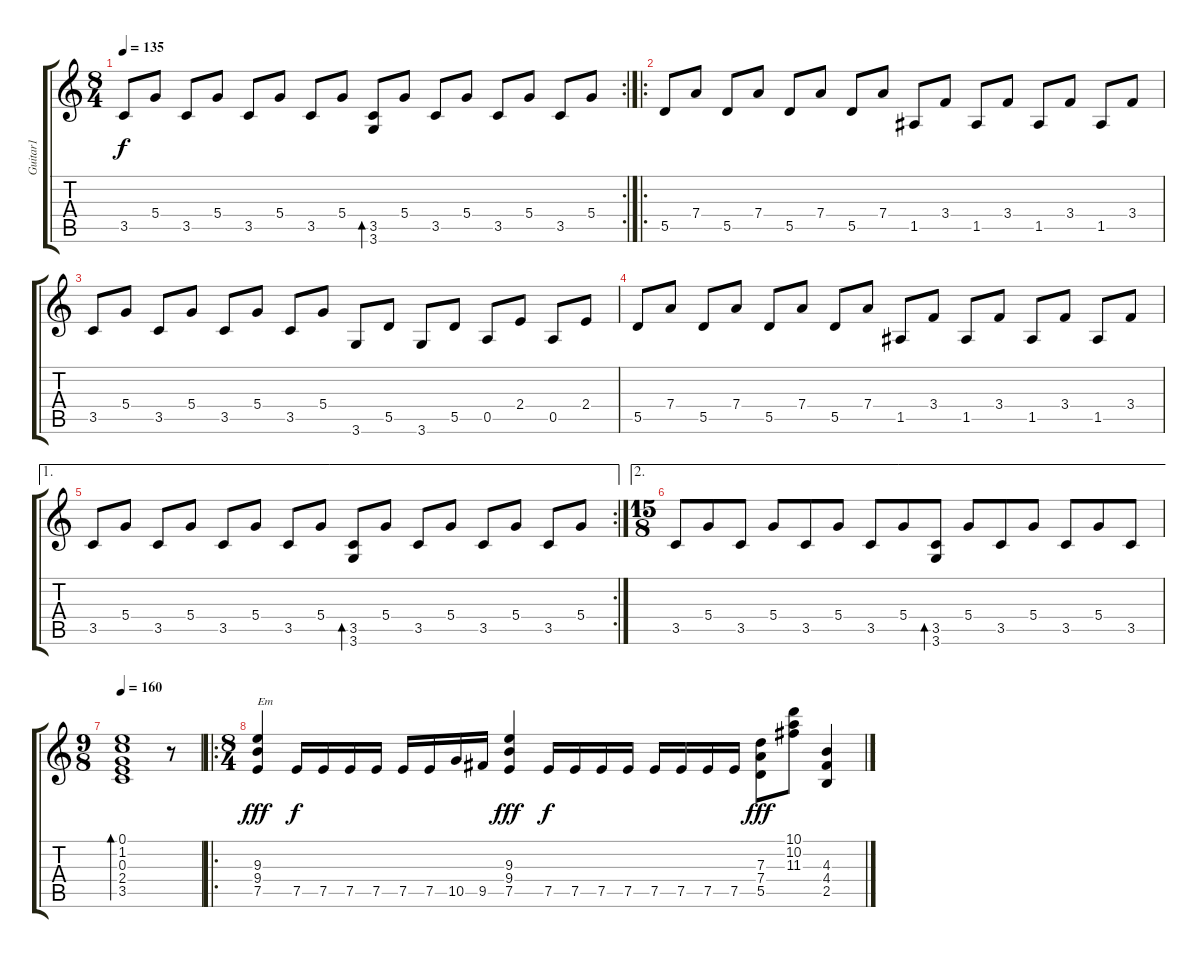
\track ("Guitar1" "Guitar1") {instrument overdrivenguitar}
\staff {score tabs}
\tuning (E4 B3 G3 D3 A2 E2) {hide}
\rc 2
\ts (8 4)
\tempo 135
\clef g2
\ks c
3.5.8{dy f} 5.4.8 3.5.8 5.4.8 3.5.8 5.4.8 3.5.8 5.4.8 (3.5 3.6).8{bd 480} 5.4.8 3.5.8 5.4.8 3.5.8 5.4.8 3.5.8 5.4.8 |
\ro
5.5.8{instrument acousticguitarnylon} 7.4.8 5.5.8 7.4.8 5.5.8 7.4.8 5.5.8 7.4.8 1.5.8 3.4.8 1.5.8 3.4.8 1.5.8 3.4.8 1.5.8 3.4.8 |
3.5.8 5.4.8 3.5.8 5.4.8 3.5.8 5.4.8 3.5.8 5.4.8 3.6.8 5.5.8 3.6.8 5.5.8 0.5.8 2.4.8 0.5.8 2.4.8 |
5.5.8{instrument acousticguitarnylon} 7.4.8 5.5.8 7.4.8 5.5.8 7.4.8 5.5.8 7.4.8 1.5.8 3.4.8 1.5.8 3.4.8 1.5.8 3.4.8 1.5.8 3.4.8 |
\ae 1
\rc 2
3.5.8 5.4.8 3.5.8 5.4.8 3.5.8 5.4.8 3.5.8 5.4.8 (3.5 3.6).8{bd 480} 5.4.8 3.5.8 5.4.8 3.5.8 5.4.8 3.5.8 5.4.8 |
\ae 2
\ts (15 8)
3.5.8 5.4.8 3.5.8 5.4.8 3.5.8 5.4.8 3.5.8 5.4.8 (3.5 3.6).8{bd 480} 5.4.8 3.5.8 5.4.8 3.5.8 5.4.8 3.5.8 |
\ts (9 8)
\tempo 160
(0.1 1.2 0.3 2.4 3.5).1{bd 480} r.8 |
\ro
\ts (8 4)
(9.3 9.4 7.5).4{txt "Em" dy fff instrument overdrivenguitar} 7.5.16{dy f} 7.5.16 7.5.16 7.5.16 7.5.16 7.5.16 10.5.16 9.5.16 (9.3 9.4 7.5).4{dy fff} 7.5.16{dy f} 7.5.16 7.5.16 7.5.16 7.5.16 7.5.16 7.5.16 7.5.16 (7.3 7.4 5.5).8{dy fff} (10.1 10.2 11.3).8 (4.3 4.4 2.5).4
